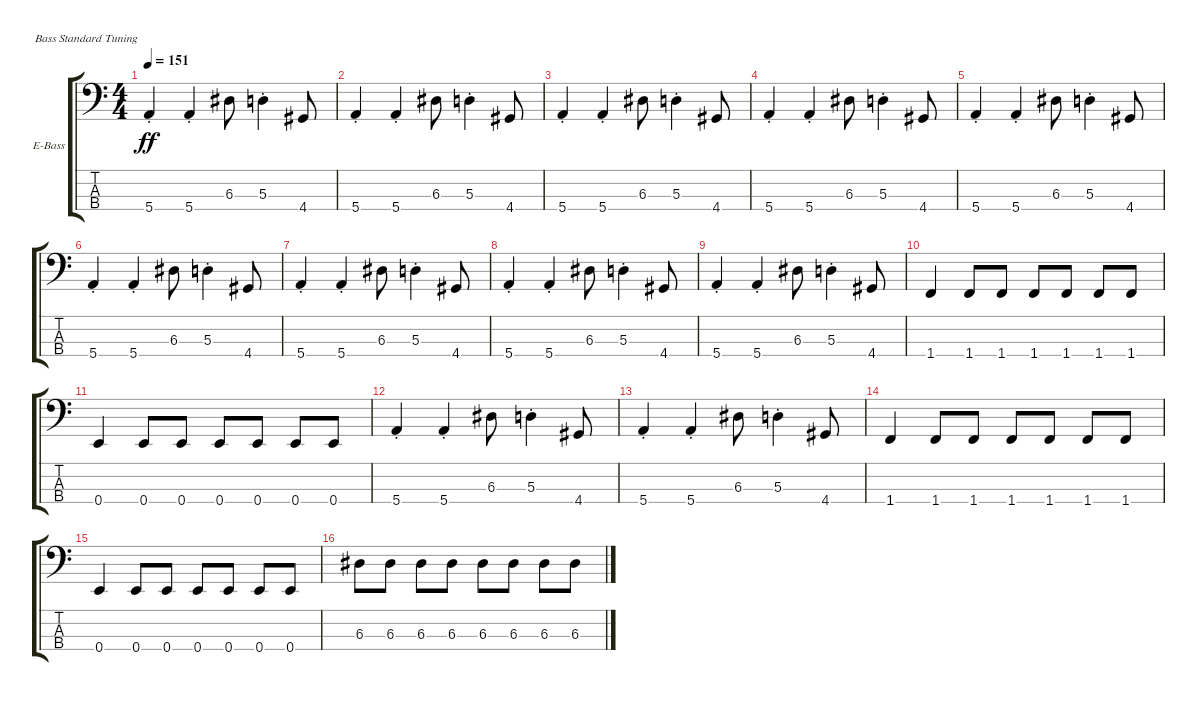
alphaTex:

\defaultSystemsLayout 4
\bracketExtendMode groupsimilarinstruments
\firstSystemTrackNameOrientation horizontal
\otherSystemsTrackNameOrientation horizontal
\track ("O`Malley" "E-Bass") {instrument electricbassfinger}
\staff {score tabs}
\tuning (G2 D2 A1 E1)
\ts (4 4)
\tempo 151
\clef f4
\scale
0.333333
\ks c
5.4{st}.4{dy ff} 5.4{st}.4 6.3.8 5.3{st}.4 4.4.8 |
\scale
0.333333 5.4{st}.4 5.4{st}.4 6.3.8 5.3{st}.4 4.4.8 |
\scale
0.333333 5.4{st}.4 5.4{st}.4 6.3.8 5.3{st}.4 4.4.8 |
\scale
0.333333 5.4{st}.4 5.4{st}.4 6.3.8 5.3{st}.4 4.4.8 |
\scale
0.333333 5.4{st}.4 5.4{st}.4 6.3.8 5.3{st}.4 4.4.8 |
\scale
0.333333 5.4{st}.4 5.4{st}.4 6.3.8 5.3{st}.4 4.4.8 |
\scale
0.333333 5.4{st}.4 5.4{st}.4 6.3.8 5.3{st}.4 4.4.8 |
\scale
0.333333 5.4{st}.4 5.4{st}.4 6.3.8 5.3{st}.4 4.4.8 |
5.4{st}.4 5.4{st}.4 6.3.8 5.3{st}.4 4.4.8 |
1.4.4 1.4.8 1.4.8 1.4.8 1.4.8 1.4.8 1.4.8 |
0.4.4 0.4.8 0.4.8 0.4.8 0.4.8 0.4.8 0.4.8 |
5.4{st}.4 5.4{st}.4 6.3.8 5.3{st}.4 4.4.8 |
5.4{st}.4 5.4{st}.4 6.3.8 5.3{st}.4 4.4.8 |
1.4.4 1.4.8 1.4.8 1.4.8 1.4.8 1.4.8 1.4.8 |
0.4.4 0.4.8 0.4.8 0.4.8 0.4.8 0.4.8 0.4.8 |
6.3.8 6.3.8 6.3.8 6.3.8 6.3.8 6.3.8 6.3.8 6.3.8
